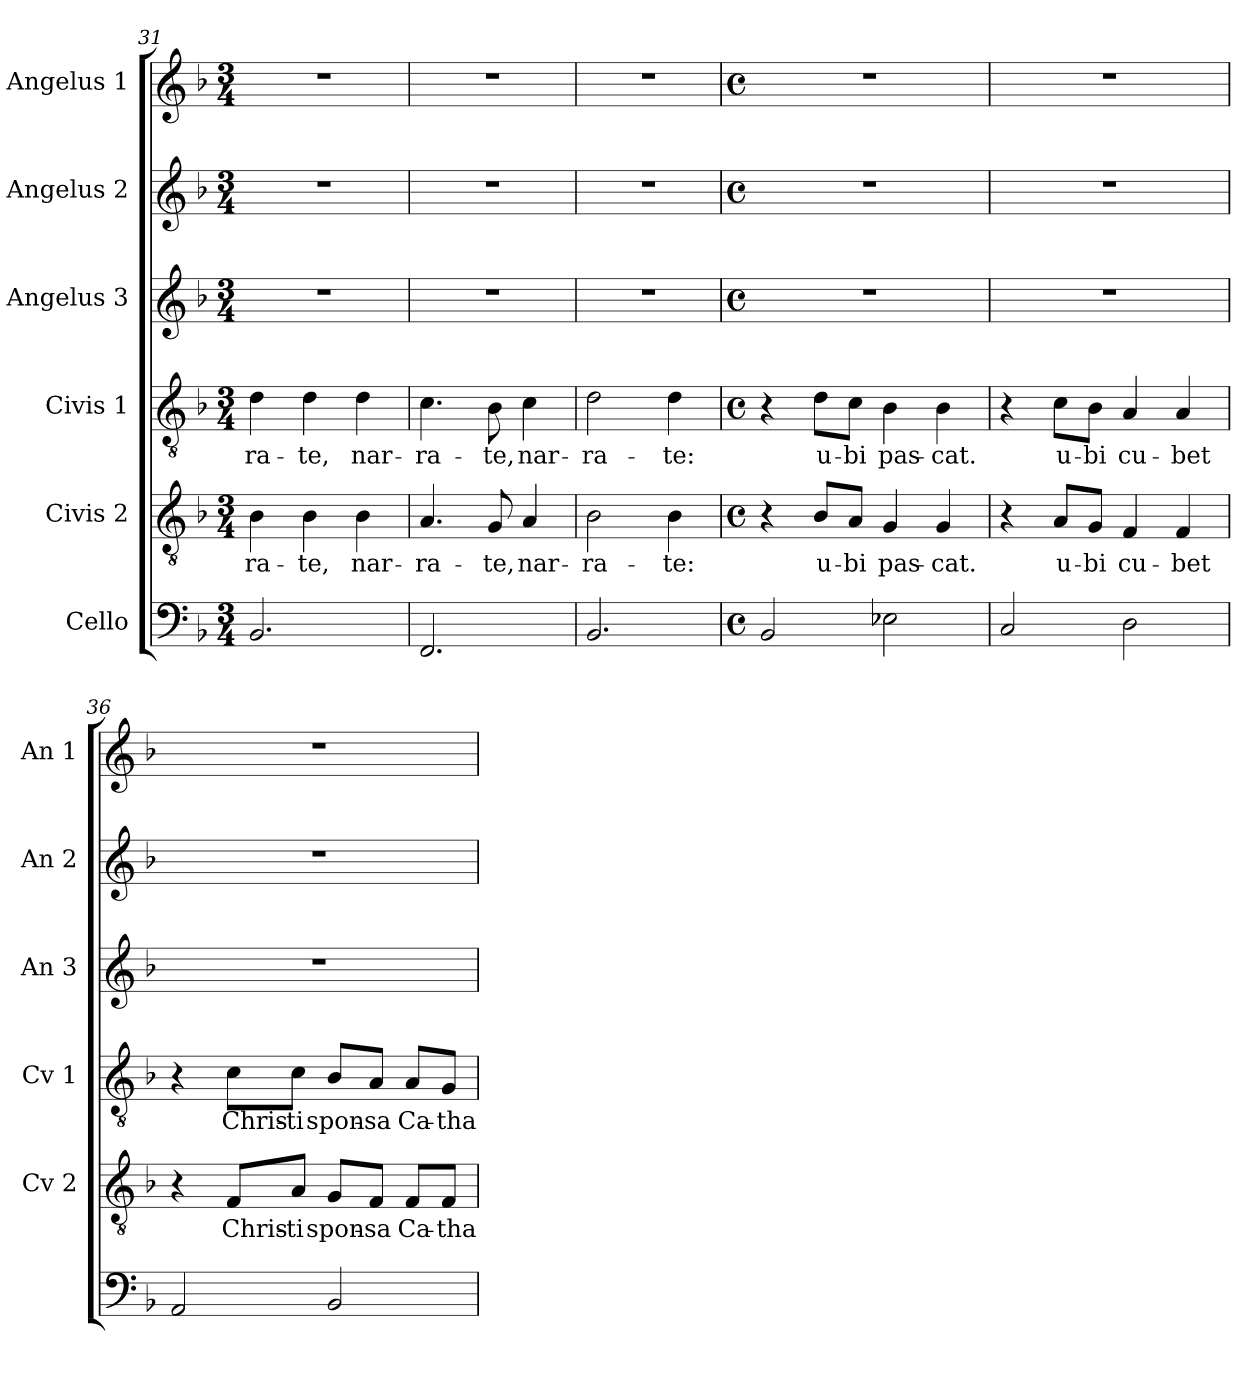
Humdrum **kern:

**kern	**kern	**text	**kern	**text	**kern	**kern	**kern
*part6	*part5	*part5	*part4	*part4	*part3	*part2	*part1
*staff6	*staff5	*staff5	*staff4	*staff4	*staff3	*staff2	*staff1
*I"Cello	*I"Civis 2	*	*I"Civis 1	*	*I"Angelus 3	*I"Angelus 2	*I"Angelus 1
*	*I'Cv 2	*	*I'Cv 1	*	*I'An 3	*I'An 2	*I'An 1
!!LO:LB:g=z
*clefF4	*clefGv2	*	*clefGv2	*	*clefG2	*clefG2	*clefG2
*k[b-]	*k[b-]	*	*k[b-]	*	*k[b-]	*k[b-]	*k[b-]
*F:	*F:	*	*F:	*	*F:	*F:	*F:
*M3/4	*M3/4	*	*M3/4	*	*M3/4	*M3/4	*M3/4
=31	=31	=31	=31	=31	=31	=31	=31
!	!	!LO:LY:b	!	!	!	!	!
!	!	!	!	!LO:LY:b	!	!	!
2.BB-/	4B-\	-ra-	4d\	-ra-	2.r	2.r	2.r
!	!	!LO:LY:b	!	!	!	!	!
!	!	!	!	!LO:LY:b	!	!	!
.	4B-\	-te,	4d\	-te,	.	.	.
!	!	!LO:LY:b	!	!	!	!	!
!	!	!	!	!LO:LY:b	!	!	!
.	4B-\	nar-	4d\	nar-	.	.	.
=32	=32	=32	=32	=32	=32	=32	=32
!	!	!LO:LY:b	!	!	!	!	!
!	!	!	!	!LO:LY:b	!	!	!
2.FF/	4.A/	-ra-	4.c\	-ra-	2.r	2.r	2.r
!	!	!LO:LY:b	!	!	!	!	!
!	!	!	!	!LO:LY:b	!	!	!
.	8G/	-te,	8B-\	-te,	.	.	.
!	!	!LO:LY:b	!	!	!	!	!
!	!	!	!	!LO:LY:b	!	!	!
.	4A/	nar-	4c\	nar-	.	.	.
=33	=33	=33	=33	=33	=33	=33	=33
!	!	!LO:LY:b	!	!	!	!	!
!	!	!	!	!LO:LY:b	!	!	!
2.BB-/	2B-\	-ra-	2d\	-ra-	2.r	2.r	2.r
!	!	!LO:LY:b	!	!	!	!	!
!	!	!	!	!LO:LY:b	!	!	!
.	4B-\	-te:	4d\	-te:	.	.	.
=34	=34	=34	=34	=34	=34	=34	=34
*M4/4	*M4/4	*	*M4/4	*	*M4/4	*M4/4	*M4/4
*met(c)	*met(c)	*	*met(c)	*	*met(c)	*met(c)	*met(c)
2BB-/	4r	.	4r	.	1r	1r	1r
!	!	!LO:LY:b	!	!	!	!	!
!	!	!	!	!LO:LY:b	!	!	!
.	8B-/L	u-	8d\L	u-	.	.	.
!	!	!LO:LY:b	!	!	!	!	!
!	!	!	!	!LO:LY:b	!	!	!
.	8A/J	-bi	8c\J	-bi	.	.	.
!	!	!LO:LY:b	!	!	!	!	!
!	!	!	!	!LO:LY:b	!	!	!
2E-X\	4G/	pas-	4B-\	pas-	.	.	.
!	!	!LO:LY:b	!	!	!	!	!
!	!	!	!	!LO:LY:b	!	!	!
.	4G/	-cat.	4B-\	-cat.	.	.	.
=35	=35	=35	=35	=35	=35	=35	=35
2C/	4r	.	4r	.	1r	1r	1r
!	!	!LO:LY:b	!	!	!	!	!
!	!	!	!	!LO:LY:b	!	!	!
.	8A/L	u-	8c\L	u-	.	.	.
!	!	!LO:LY:b	!	!	!	!	!
!	!	!	!	!LO:LY:b	!	!	!
.	8G/J	-bi	8B-\J	-bi	.	.	.
!	!	!LO:LY:b	!	!	!	!	!
!	!	!	!	!LO:LY:b	!	!	!
2D\	4F/	cu-	4A/	cu-	.	.	.
!	!	!LO:LY:b	!	!	!	!	!
!	!	!	!	!LO:LY:b	!	!	!
.	4F/	-bet	4A/	-bet	.	.	.
=36	=36	=36	=36	=36	=36	=36	=36
2AA/	4r	.	4r	.	1r	1r	1r
!	!	!LO:LY:b	!	!	!	!	!
!	!	!	!	!LO:LY:b	!	!	!
.	8F/L	Chris-	8c\L	Chris-	.	.	.
!	!	!LO:LY:b	!	!	!	!	!
!	!	!	!	!LO:LY:b	!	!	!
.	8A/J	-ti	8c\J	-ti	.	.	.
!	!	!LO:LY:b	!	!	!	!	!
!	!	!	!	!LO:LY:b	!	!	!
2BB-/	8G/L	spon-	8B-/L	spon-	.	.	.
!	!	!LO:LY:b	!	!	!	!	!
!	!	!	!	!LO:LY:b	!	!	!
.	8F/J	-sa	8A/J	-sa	.	.	.
!	!	!LO:LY:b	!	!	!	!	!
!	!	!	!	!LO:LY:b	!	!	!
.	8F/L	Ca-	8A/L	Ca-	.	.	.
!	!	!LO:LY:b	!	!	!	!	!
!	!	!	!	!LO:LY:b	!	!	!
.	8F/J	-tha-	8G/J	-tha-	.	.	.
=	=	=	=	=	=	=	=
*-	*-	*-	*-	*-	*-	*-	*-
